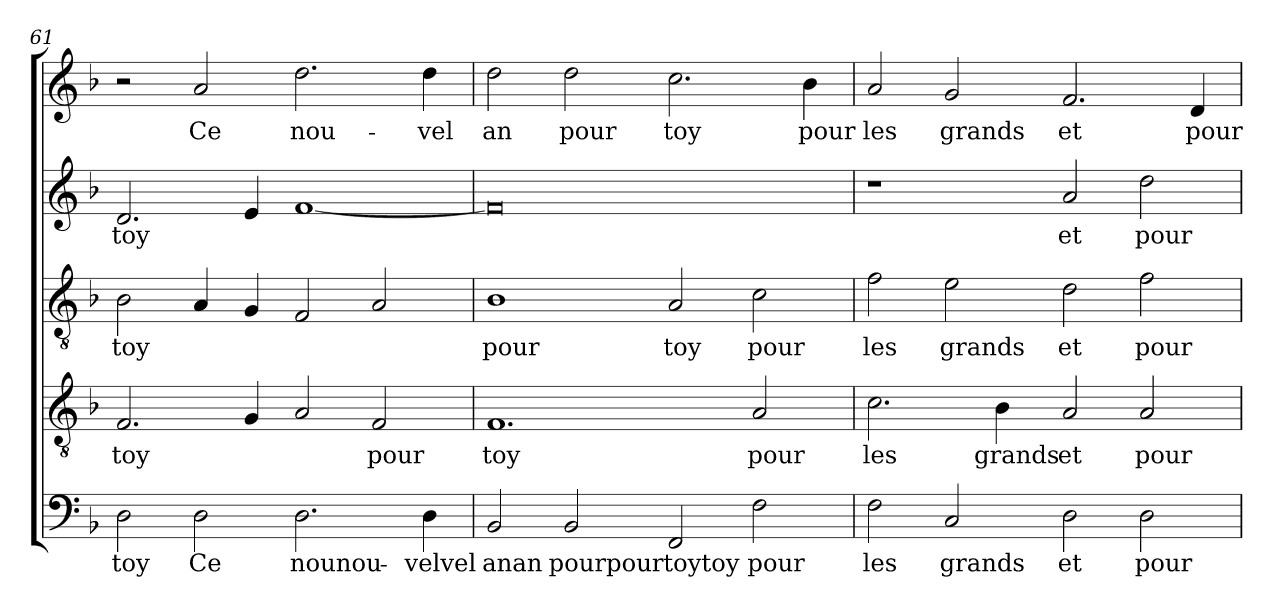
**kern	**text	**kern	**text	**kern	**text	**kern	**text	**kern	**text
*part5	*part5	*part4	*part4	*part3	*part3	*part2	*part2	*part1	*part1
*staff5	*staff5	*staff4	*staff4	*staff3	*staff3	*staff2	*staff2	*staff1	*staff1
!!LO:LB:g=z
*clefF4	*	*clefGv2	*	*clefGv2	*	*clefG2	*	*clefG2	*
*k[b-]	*	*k[b-]	*	*k[b-]	*	*k[b-]	*	*k[b-]	*
=61	=61	=61	=61	=61	=61	=61	=61	=61	=61
2D	toy	2.F	toy	2B-	toy	2.d	toy	2r	.
2D	Ce	.	.	4A	.	.	.	2a	Ce
.	.	4G	.	4G	.	4e	.	.	.
2.D	nounou-	2A	.	2F	.	[1f	.	2.dd	nou-
.	.	2F	pour	2A	.	.	.	.	.
4D	-velvel	.	.	.	.	.	.	4dd	-vel
=62	=62	=62	=62	=62	=62	=62	=62	=62	=62
2BB-	anan	1.F	toy	1B-	pour	0f]	.	2dd	an
2BB-	pourpour	.	.	.	.	.	.	2dd	pour
2FF	toytoy	.	.	2A	toy	.	.	2.cc	toy
2F	pour	2A	pour	2c	pour	.	.	.	.
.	.	.	.	.	.	.	.	4b-	pour
=63	=63	=63	=63	=63	=63	=63	=63	=63	=63
2F	les	2.c	les	2f	les	1r	.	2a	les
2C	grands	.	.	2e	grands	.	.	2g	grands
.	.	4B-	grands	.	.	.	.	.	.
2D	et	2A	et	2d	et	2a	et	2.f	et
2D	pour	2A	pour	2f	pour	2dd	pour	.	.
.	.	.	.	.	.	.	.	4d	pour
=	=	=	=	=	=	=	=	=	=
*-	*-	*-	*-	*-	*-	*-	*-	*-	*-
